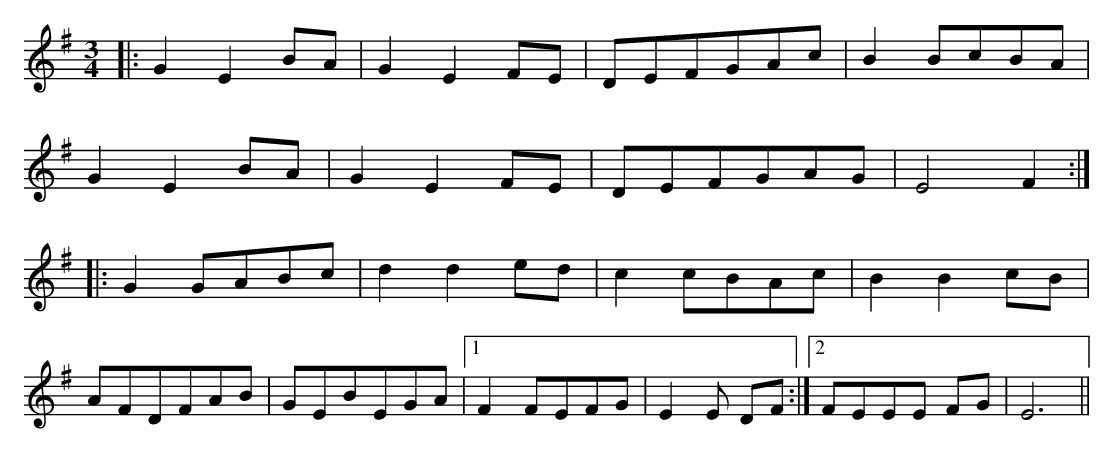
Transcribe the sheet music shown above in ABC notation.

X:1
M:3/4
K:G
|:G2E2 BA|G2E2 FE|DEFGAc|B2 BcBA|
G2E2 BA|G2E2 FE|DEFGAG|E4 F2:|
|:G2 GABc|d2 d2 ed|c2 cBAc|B2 B2 cB|
AFDFAB|GEBEGA|1 F2 FEFG|E2E DF:|2 FEEE FG|E6||
